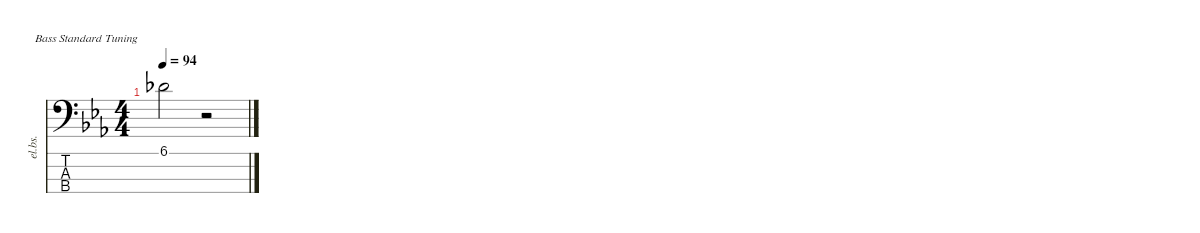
\defaultSystemsLayout 4
\hideDynamics
\bracketExtendMode nobrackets
\otherSystemsTrackNameOrientation horizontal
\track ("Track 6" "el.bs.") {instrument electricbassfinger}
\staff {score tabs}
\tuning (G2 D2 A1 E1)
\ts (4 4)
\tempo 94
\clef f4
\ks eb
6.1{acc b}.2{dy f beam Down} r.2{beam Down}
